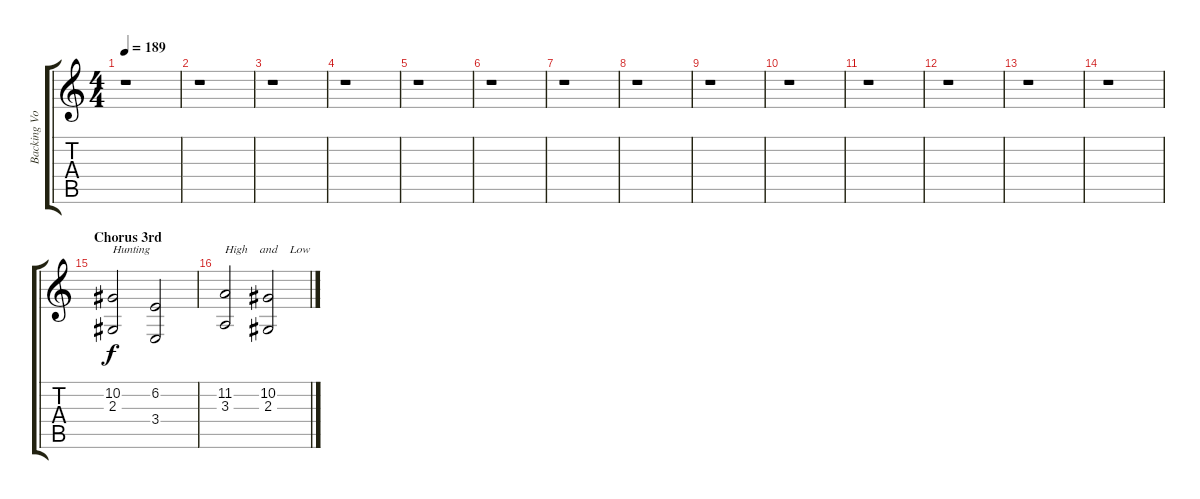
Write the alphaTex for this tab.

\track ("Backing Vocals" "Backing Vo") {instrument stringensemble1}
\staff {score tabs}
\tuning (Eb4 Bb3 Gb3 Db3 Ab2 Eb2) {hide}
\ts (4 4)
\tempo 189
\clef g2
\ks c
r.1{dy f} |
r.1 |
r.1 |
r.1 |
r.1 |
r.1 |
r.1 |
r.1 |
r.1 |
r.1 |
r.1 |
r.1 |
r.1 |
r.1 |
\section ("" "Chorus 3rd")
(10.2 2.3).2{txt "Hunting"} (6.2 3.4).2 |
(11.2 3.3).2{txt "High    and    Low"} (10.2 2.3).2
